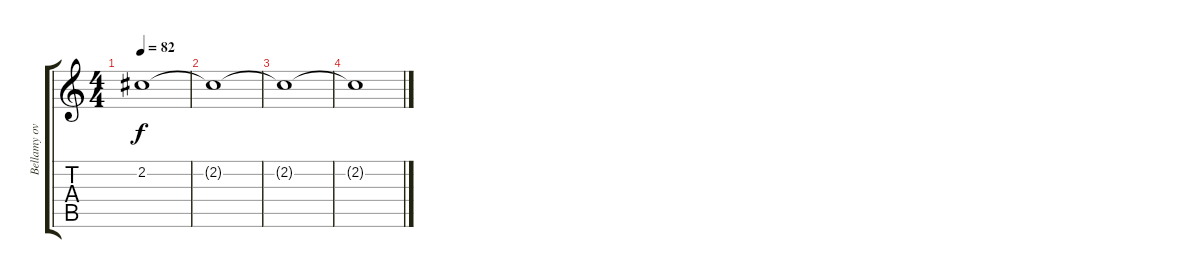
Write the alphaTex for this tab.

\track ("Bellamy overdrive" "Bellamy ov") {instrument overdrivenguitar}
\staff {score tabs}
\tuning (E4 B3 G3 D3 A2 E2) {hide}
\ts (4 4)
\tempo 82
\clef g2
\ks c
2.2{t}.1{dy f} |
2.2{t}.1 |
2.2{t}.1 |
2.2{t}.1
